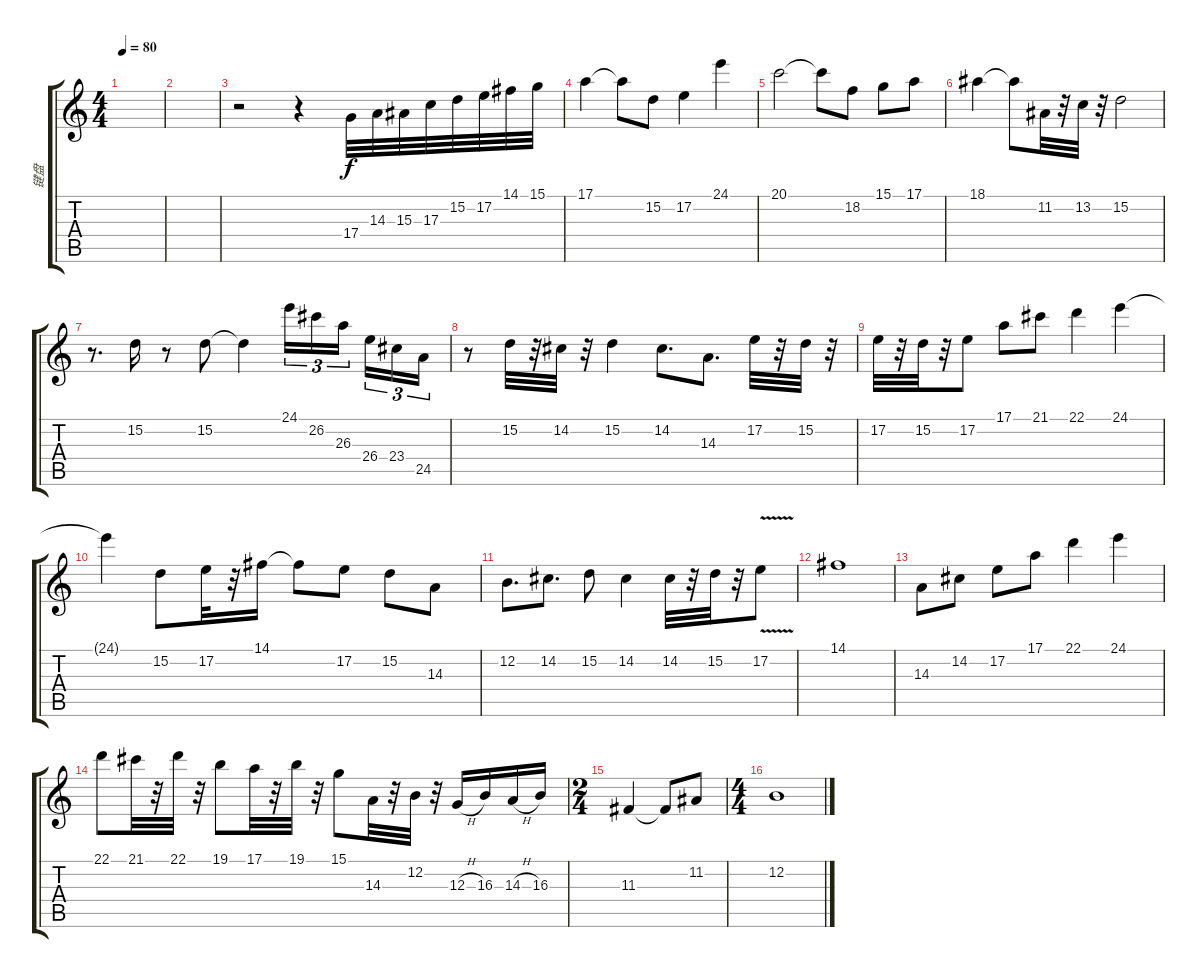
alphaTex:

\track ("键盘" "键盘") {instrument electricgrandpiano}
\staff {score tabs}
\tuning (E4 B3 G3 D3 A2 E2) {hide}
\ts (4 4)
\tempo 80
\clef g2
\ks c
|
|
r.2 r.4 17.4.32 14.3.32 15.3.32 17.3.32 15.2.32 17.2.32 14.1.32 15.1.32 |
17.1.4 17.1{t}.8 15.2.8 17.2.4 24.1.4 |
20.1.2 20.1{t}.8 18.2.8 15.1.8 17.1.8 |
18.1.4 18.1{t}.8 11.2.32 r.32 13.2.32 r.32 15.2.2 |
r.8{d} 15.2.16 r.8 15.2.8 15.2{t}.4 24.1.16{tu (3 2)} 26.2.16{tu (3 2)} 26.3.16{tu (3 2) beam splitsecondary} 26.4.16{tu (3 2)} 23.4.16{tu (3 2)} 24.5.16{tu (3 2)} |
r.8 15.2.32 r.32 14.2.32 r.32 15.2.4 14.2.8{d} 14.3.8{d} 17.2.32 r.32 15.2.32 r.32 |
17.2.32 r.32 15.2.32 r.32 17.2.8 17.1.8 21.1.8 22.1.4 24.1.4 |
24.1{t}.4 15.2.8 17.2.32 r.32 14.1.16 14.1{t}.8 17.2.8 15.2.8 14.3.8 |
12.2.8{d} 14.2.8{d} 15.2.8 14.2.4 14.2.32 r.32 15.2.32 r.32 17.2{v}.8 |
14.1.1 |
14.3.8 14.2.8 17.2.8 17.1.8 22.1.4 24.1.4 |
22.1.8 21.1.32 r.32 22.1.32 r.32 19.1.8 17.1.32 r.32 19.1.32 r.32 15.1.8 14.3.32 r.32 12.2.32 r.32 12.3{h}.16 16.3.16 14.3{h}.16 16.3.16 |
\ts (2 4)
11.3.4 11.3{t}.8 11.2.8 |
\ts (4 4)
12.2.1
